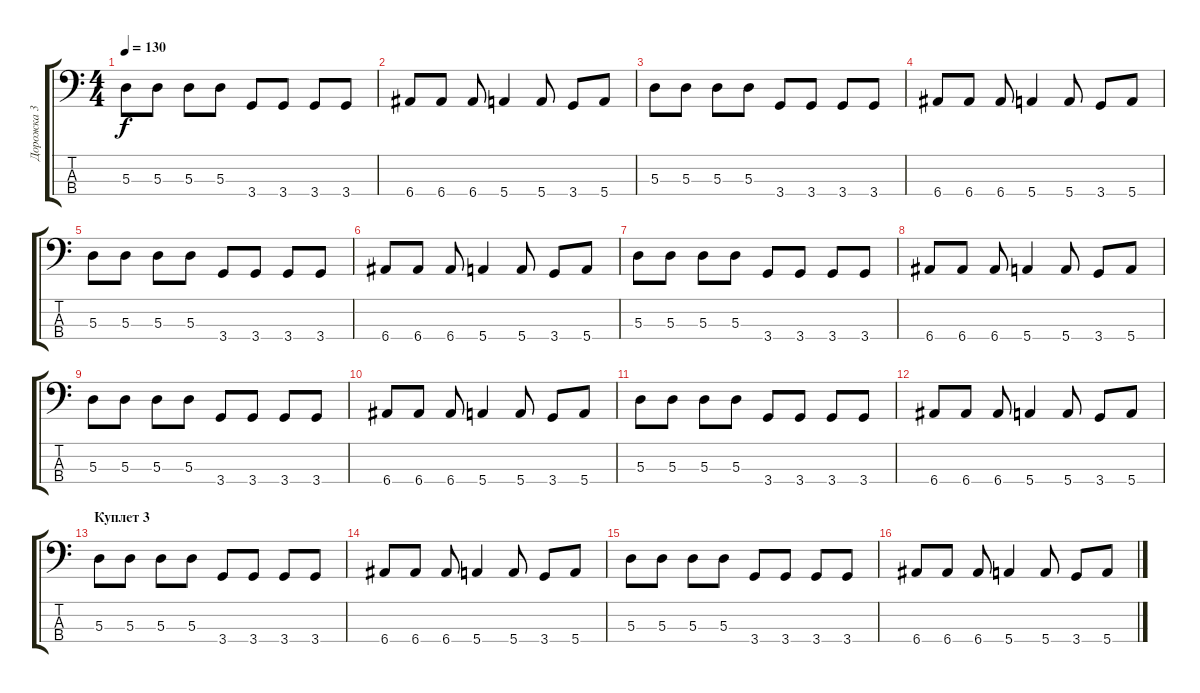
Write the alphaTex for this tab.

\track ("Дорожка 3" "Дорожка 3") {instrument electricbassfinger}
\staff {score tabs}
\tuning (G2 D2 A1 E1) {hide}
\ts (4 4)
\tempo 130
\clef f4
\ks c
5.3.8{dy f} 5.3.8 5.3.8 5.3.8 3.4.8 3.4.8 3.4.8 3.4.8 |
6.4.8 6.4.8 6.4.8 5.4.4 5.4.8 3.4.8 5.4.8 |
5.3.8 5.3.8 5.3.8 5.3.8 3.4.8 3.4.8 3.4.8 3.4.8 |
6.4.8 6.4.8 6.4.8 5.4.4 5.4.8 3.4.8 5.4.8 |
5.3.8 5.3.8 5.3.8 5.3.8 3.4.8 3.4.8 3.4.8 3.4.8 |
6.4.8 6.4.8 6.4.8 5.4.4 5.4.8 3.4.8 5.4.8 |
5.3.8 5.3.8 5.3.8 5.3.8 3.4.8 3.4.8 3.4.8 3.4.8 |
6.4.8 6.4.8 6.4.8 5.4.4 5.4.8 3.4.8 5.4.8 |
5.3.8 5.3.8 5.3.8 5.3.8 3.4.8 3.4.8 3.4.8 3.4.8 |
6.4.8 6.4.8 6.4.8 5.4.4 5.4.8 3.4.8 5.4.8 |
5.3.8 5.3.8 5.3.8 5.3.8 3.4.8 3.4.8 3.4.8 3.4.8 |
6.4.8 6.4.8 6.4.8 5.4.4 5.4.8 3.4.8 5.4.8 |
\section ("" "Куплет 3")
5.3.8 5.3.8 5.3.8 5.3.8 3.4.8 3.4.8 3.4.8 3.4.8 |
6.4.8 6.4.8 6.4.8 5.4.4 5.4.8 3.4.8 5.4.8 |
5.3.8 5.3.8 5.3.8 5.3.8 3.4.8 3.4.8 3.4.8 3.4.8 |
6.4.8 6.4.8 6.4.8 5.4.4 5.4.8 3.4.8 5.4.8
